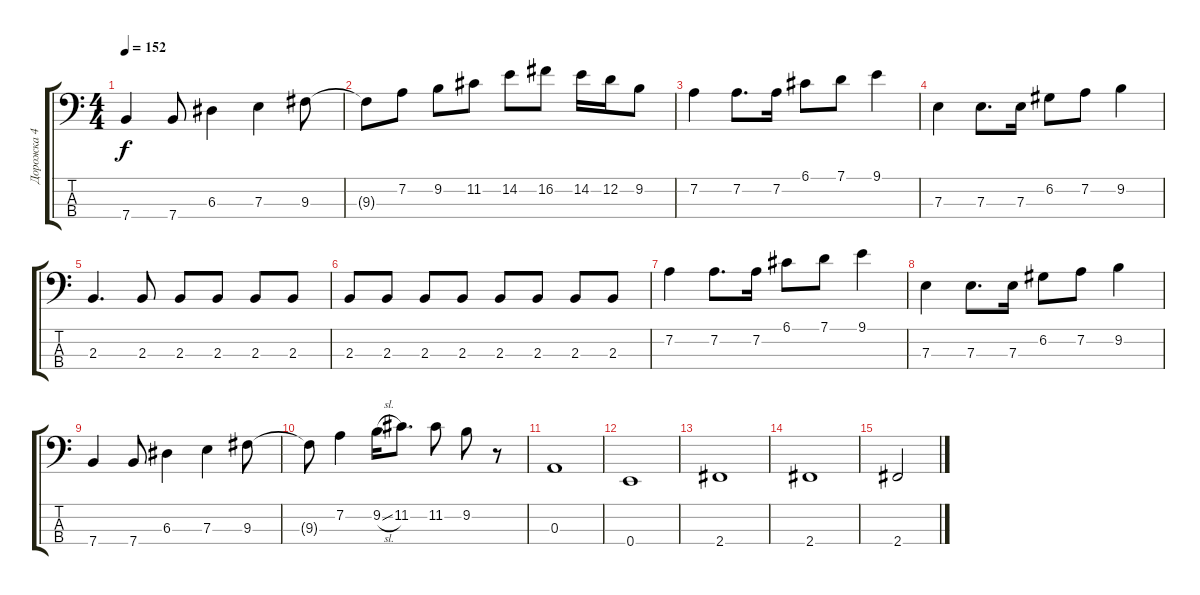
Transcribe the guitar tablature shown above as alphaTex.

\track ("Дорожка 4" "Дорожка 4") {instrument electricbassfinger}
\staff {score tabs}
\tuning (G2 D2 A1 E1) {hide}
\ts (4 4)
\tempo 152
\clef f4
\ks c
7.4.4{dy f} 7.4.8 6.3.4 7.3.4 9.3.8 |
9.3{t}.8 7.2.8 9.2.8 11.2.8 14.2.8 16.2.8 14.2.16 12.2.16 9.2.8 |
7.2.4 7.2.8{d} 7.2.16 6.1.8 7.1.8 9.1.4 |
7.3.4 7.3.8{d} 7.3.16 6.2.8 7.2.8 9.2.4 |
2.3.4{d} 2.3.8 2.3.8 2.3.8 2.3.8 2.3.8 |
2.3.8 2.3.8 2.3.8 2.3.8 2.3.8 2.3.8 2.3.8 2.3.8 |
7.2.4 7.2.8{d} 7.2.16 6.1.8 7.1.8 9.1.4 |
7.3.4 7.3.8{d} 7.3.16 6.2.8 7.2.8 9.2.4 |
7.4.4 7.4.8 6.3.4 7.3.4 9.3.8 |
9.3{t}.8 7.2.4 9.2{sl}.16 11.2.8{d} 11.2.8 9.2.8 r.8 |
0.3.1 |
0.4.1 |
2.4.1 |
2.4.1 |
2.4.2
